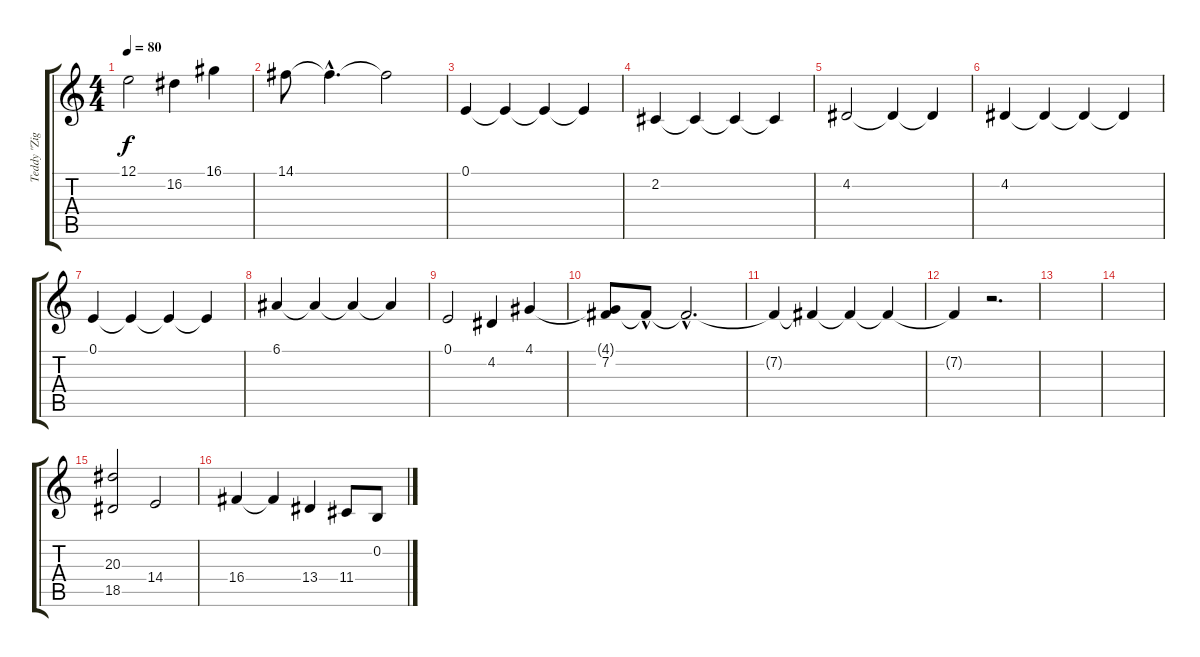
\track ("Teddy \"Zig Zag\"" "Teddy \"Zig") {instrument synthstrings1}
\staff {score tabs}
\tuning (E4 B3 G3 D3 A2 E2) {hide}
\ts (4 4)
\tempo 80
\clef g2
\ks c
12.1.2{dy f} 16.2.4 16.1.4 |
14.1.8 14.1{hac t}.4{d} 14.1{t}.2 |
0.1.4 0.1{t}.4 0.1{t}.4 0.1{t}.4 |
2.2.4 2.2{t}.4 2.2{t}.4 2.2{t}.4 |
4.2.2 4.2{t}.4 4.2{t}.4 |
4.2.4 4.2{t}.4 4.2{t}.4 4.2{t}.4 |
0.1.4 0.1{t}.4 0.1{t}.4 0.1{t}.4 |
6.1.4 6.1{t}.4 6.1{t}.4 6.1{t}.4 |
0.1.2 4.2.4 4.1.4 |
(4.1{t} 7.2).8 7.2{hac t}.8 7.2{hac t}.2{d} |
7.2{t}.4 7.2{t}.4 7.2{t}.4 7.2{t}.4 |
7.2{t}.4 r.2{d} |
|
|
(20.3 18.5).2 14.4.2 |
16.4.4 16.4{t}.4 13.4.4 11.4.8 0.2.8
